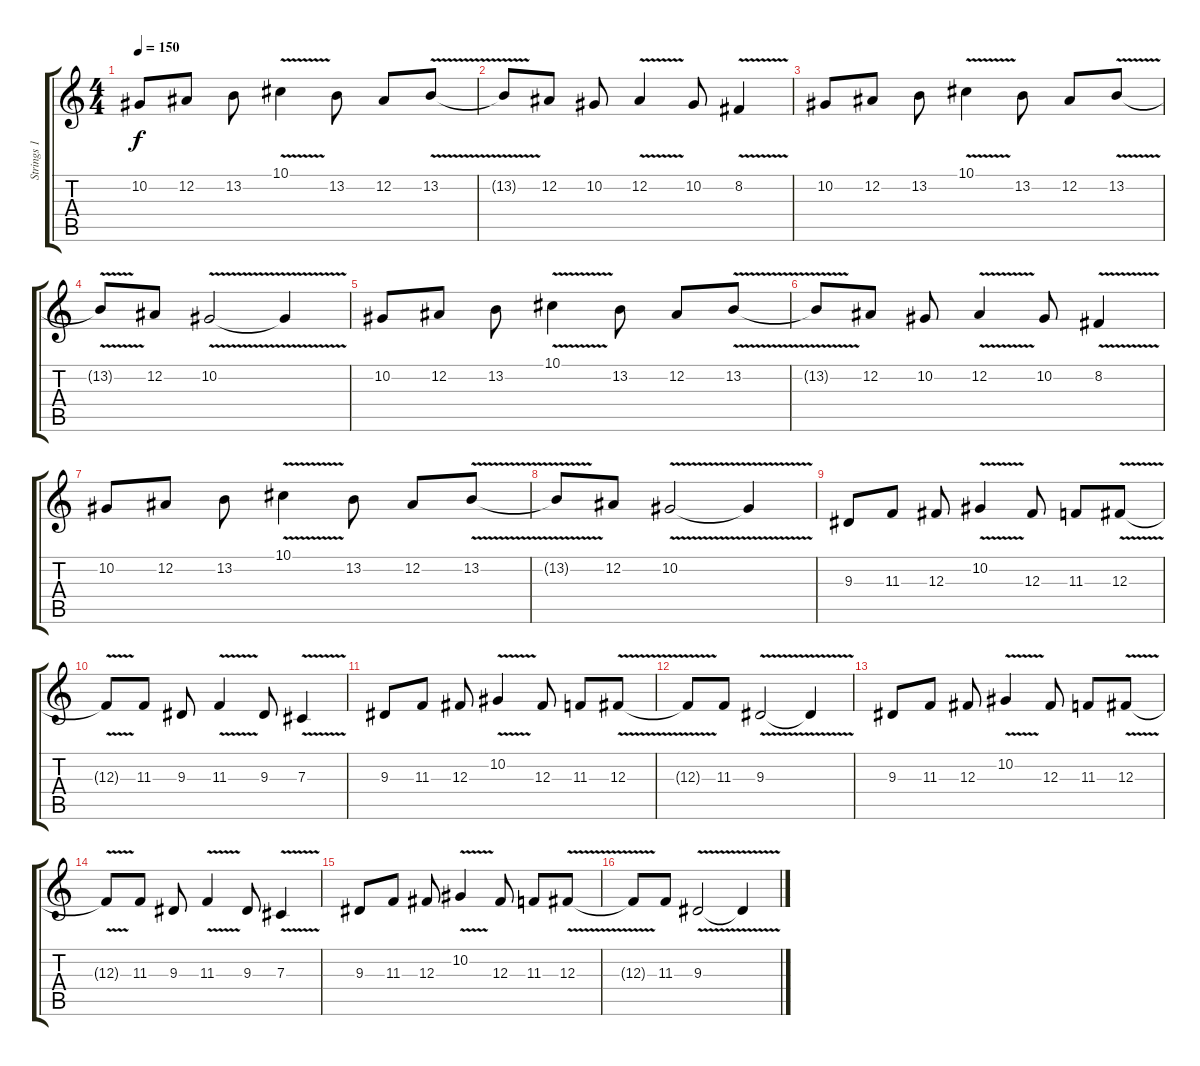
\track ("Strings 1" "Strings 1") {instrument stringensemble1}
\staff {score tabs}
\tuning (Eb4 Bb3 Gb3 Db3 Ab2 Eb2) {hide}
\ts (4 4)
\section ("" "")
\tempo 150
\clef g2
\ks c
10.2.8{dy f volume 16 balance 2 instrument distortionguitar} 12.2.8 13.2.8 10.1{v}.4 13.2.8 12.2.8 13.2{v}.8 |
13.2{t}.8 12.2.8 10.2.8 12.2{v}.4 10.2.8 8.2{v}.4 |
10.2.8 12.2.8 13.2.8 10.1{v}.4 13.2.8 12.2.8 13.2{v}.8 |
13.2{t}.8 12.2.8 10.2{v}.2 10.2{t}.4 |
10.2.8 12.2.8 13.2.8 10.1{v}.4 13.2.8 12.2.8 13.2{v}.8 |
13.2{t}.8 12.2.8 10.2.8 12.2{v}.4 10.2.8 8.2{v}.4 |
10.2.8 12.2.8 13.2.8 10.1{v}.4 13.2.8 12.2.8 13.2{v}.8 |
13.2{t}.8 12.2.8 10.2{v}.2 10.2{t}.4 |
9.3.8 11.3.8 12.3.8 10.2{v}.4 12.3.8 11.3.8 12.3{v}.8 |
12.3{t}.8 11.3.8 9.3.8 11.3{v}.4 9.3.8 7.3{v}.4 |
9.3.8 11.3.8 12.3.8 10.2{v}.4 12.3.8 11.3.8 12.3{v}.8 |
12.3{t}.8 11.3.8 9.3{v}.2 9.3{t}.4 |
9.3.8 11.3.8 12.3.8 10.2{v}.4 12.3.8 11.3.8 12.3{v}.8 |
12.3{t}.8 11.3.8 9.3.8 11.3{v}.4 9.3.8 7.3{v}.4 |
9.3.8 11.3.8 12.3.8 10.2{v}.4 12.3.8 11.3.8 12.3{v}.8 |
12.3{t}.8 11.3.8 9.3{v}.2 9.3{t}.4
